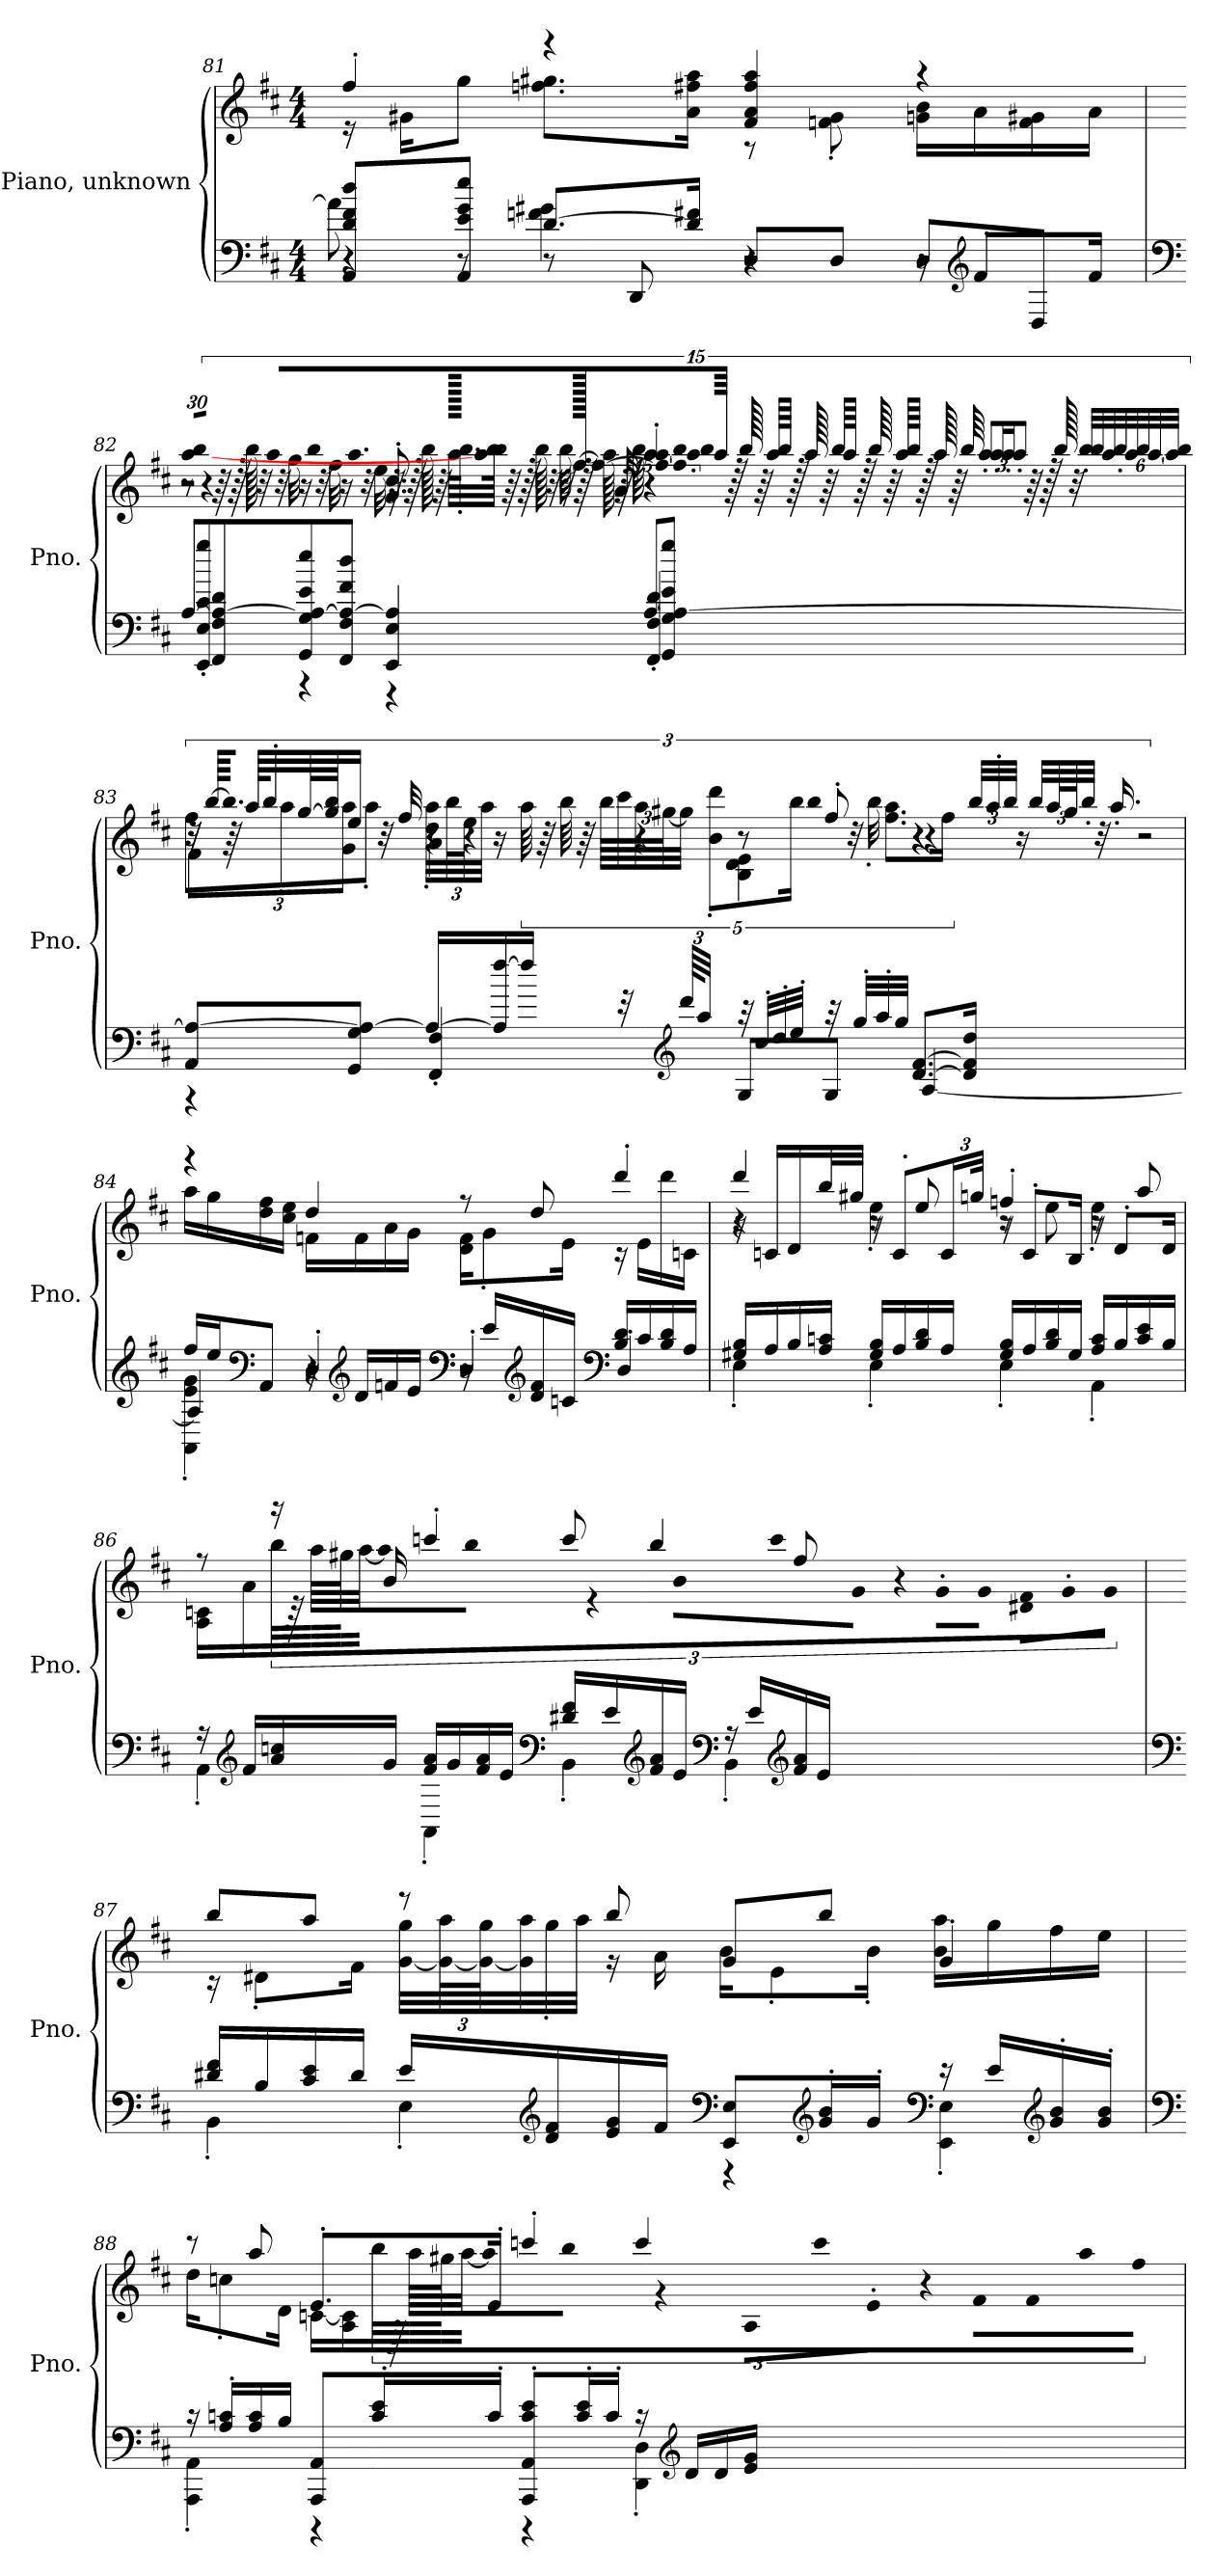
**kern	**kern
*part1	*part1
*staff2	*staff1
*I"Piano, unknown	*
*I'Pno.	*
*clefF4	*clefG2
*k[f#c#]	*k[f#c#]
*M4/4	*M4/4
=81	=81
*^	*^
*	*^	*	*
8AA/ 8d/ 8f#/ 8dd/L	8a\]	4r	4ff#'/	16r
.	.	.	.	16g#X\KL
8AA/ 8e/ 8g/ 8ee/J	8r	.	.	8gg\J
[8.d/L	4fn\ 4g#X\	8r	4r	8.ffn\ 8.gg#X\L
.	.	8DD/	.	.
16d/] 16f#X/Jk	.	.	.	16a\ 16ff#X\ 16aa\Jk
8D/L	2r	4r	4f#/ 4a/ 4ff#/ 4aa/	8r
8D/J	.	.	.	8fn\' 8g#\'
16r	.	8D/L	4r	16gn\ 16b\LL
*clefG2	*	*	*	*
8f#'/L	.	.	.	16a\
.	.	8D/J	.	16f\ 16g#X\
16f#/Jk	.	.	.	16a\JJ
*v	*v	*v	*	*
*	*v	*v
!!LO:PB:g=z
=82	=82
*clefF4	*
*^	*^
!	!	!LO:N:vis=64	!
*	*	*	*^
[8A/L	4EE/' 4E/' 4c#/' 4gg/'	960%17aa/LLLL	8r	2r
!	!	!LO:N:vis=64	!	!
.	.	960%17bb/JJJJ	.	.
.	.	1920ryy	.	.
!	!	!LO:N:vis=128	!	!
.	.	1920%17r	.	.
!	!	!LO:N:vis=64	!	!
.	.	960%17aa/LLLL	.	.
!	!	!LO:N:vis=64	!	!
.	.	960%17bb/	.	.
!	!	!LO:N:vis=64.	!	!
.	.	[640%17aa/	.	.
.	.	1920ryy	.	.
!	!	!LO:N:vis=64	!	!
.	.	960%17aa/] 960%17bb/JJ	.	.
8FF#/ 8F#/ 8A/_ 8d/	.	[960ff#/	64r	.
.	.	320%13ff#/_	.	.
.	.	.	128r	.
.	.	.	128bb\	.
.	.	.	32r	.
.	.	48ff#/_ 48aa/L	.	.
.	.	48ff#/] 48bb/	32r	.
.	.	48aa'/	.	.
.	.	.	32gg\	.
.	.	48bb/	.	.
8GG/ 8G/ 8A/_ 8e/ 8ee/	4r	64aa/JJJk	16r	.
.	.	128r	.	.
.	.	128bb/	.	.
.	.	64r	.	.
.	.	64aa/LLLL	.	.
.	.	64bb/JJJJ	32r	.
.	.	128r	.	.
.	.	128aa/	.	.
.	.	64r	32ff#\	.
.	.	64bb/LLLL	.	.
8FF#/ 8F#/ 8A/_ 8f#/ 8dd/J	.	64aa/JJJJ	16r	.
.	.	128r	.	.
.	.	128bb/	.	.
.	.	64r	.	.
.	.	64aa/LLLL	.	.
.	.	64bb/JJJJ	32r	.
.	.	128r	.	.
.	.	128aa/	.	.
.	.	64r	32ee\	.
.	.	64bb/	.	.
*	*	*Xbrackettup	*	*
4EE/ 4E/ 4A/]	4r	12aa'/L	64r	8.g/' 8.cc#/'
.	.	.	128r	.
.	.	.	128bb\	.
.	.	.	64r	.
.	.	.	64aa\KLLL	.
.	.	.	32.bb'\	.
.	.	24aa'/L	.	.
.	.	.	64bb\JJJk	.
.	.	24aa'/J	64r	.
.	.	.	128r	.
.	.	.	128bb\	.
.	.	.	32r	.
.	.	12aa'/J	.	.
.	.	.	64bb\	32r
.	.	.	128r	.
.	.	.	128aa\	.
.	.	.	64r	32a/
.	.	.	64bb\	.
[8A/L	4FF#/' 4F#/' 4d/'	64r	4r	4aa'/
.	.	128r	.	.
.	.	128bb/	.	.
.	.	32r	.	.
.	.	32bb'/LLL	.	.
.	.	32bb/	.	.
8GG/ 8G/ 8A/_ 8e/ 8gg/J	.	48aa/	.	.
.	.	48bb'/	.	.
.	.	48aa/	.	.
.	.	48bb/	.	.
.	.	[48aa/	.	.
.	.	48aa/] 48bb/JJJ	.	.
*	*	*	*v	*v
!!LO:LB:g=z
=83	=83	=83	=83
*	*	*brackettup	*Xbrackettup
*	*	*^	*^
8AA/ 8A/_L	4r	48r	12ff#\L	32r	8f#\L
.	.	[96bb/KKLL	.	.	.
.	.	16.bb/JJ]	.	64r	.
.	.	.	.	64aa/KLLL	.
.	.	.	.	32bb'/	.
.	.	.	12aa'\	.	.
.	.	.	.	[64gg/L	.
.	.	.	.	64gg/] 64bb/JJ	.
8GG/ 8G/ 8A/_J	.	64r	.	16ee/JJ	8g\' 8aa\'J
.	.	128r	.	.	.
.	.	128bb/	.	.	.
.	.	32r	.	.	.
.	.	.	12aa'\J	.	.
.	.	48bb/LLL	.	32r	.
.	.	48aa'/	.	.	.
.	.	.	.	32ff#/	.
.	.	48bb/JJJ	.	.	.
16A/LL_	4FF#/' 4F#/'	16r	48dd\' 48aa\'LLL	4r	4a'\
.	.	.	96bb\L	.	.
.	.	.	96ee\J	.	.
.	.	.	48aa\JJJ	.	.
16A/] [16ff#/	.	48bb/LLL	16r	.	.
.	.	96aa/L	.	.	.
.	.	96gg/J	.	.	.
.	.	48bb'/JJJ	.	.	.
*	*	*	*brackettup	*	*
16ff#/JJ]	.	32r	80aa\	.	.
.	.	.	80r	.	.
.	.	.	80bb\	.	.
.	.	16.aa'/	.	.	.
.	.	.	80r	.	.
.	.	.	80bb\LLLL	.	.
*	*	*	*Xbrackettup	*	*
32r	.	.	96ccc#\	.	.
.	.	.	96aa\	.	.
.	.	.	[96gg#X\J	.	.
*clefG2	*	*	*	*	*
*Xbrackettup	*	*	*	*	*
96ddd/KLLL	.	.	32gg#\JJJ]	.	.
48aa/JJJ	.	.	.	.	.
32r	8G/L	2r	8b\' 8ddd\'L	8r	4B\ 4d\ 4e\
32cc#'/LLL	.	.	.	.	.
32dd'/	.	.	.	.	.
32ee'/JJJ	.	.	.	.	.
32r	8G/J	.	16bb\Jk	8ff#'/	.
32gg'/LLL	.	.	.	.	.
32aa'/	.	.	32r	.	.
32gg/JJJ	.	.	32bb'\	.	.
[8.d/ [8.f#/L	[4A/	.	8.ff#\ 8.aa\L	4r	4r
16d/] 16f#/] 16dd/Jk	.	.	16ff#\Jk	.	.
*	*	*	*v	*v	*v
!!LO:LB:g=z
=84	=84	=84	=84
*	*^	*	*
16ff#/LL	4AA\' 4e\' 4g\'	4A/]	4r	16aa\LL
16ee/J	.	.	.	16gg\
*clefF4	*	*	*	*
8AA/J	.	.	.	16dd\ 16ff#\
.	.	.	.	16cc#\ 16ee\JJ
16r	4r	4D'/	4dd/	16fn\LL
*clefG2	*	*	*	*
16d/LL	.	.	.	16f\
16fn/	.	.	.	16a\
16e/JJ	.	.	.	16g\JJ
*clefF4	*	*	*	*
16r	2r	4D'/	8r	16d\ 16f\KL
16e/LL	.	.	.	8g'\
*clefG2	*	*	*	*
16d/ 16f/	.	.	8dd/	.
16cn/JJ	.	.	.	16e\Jk
*clefF4	*	*	*	*
16B/ 16d/LL	.	4D'/	4ddd'/	16r
16c/	.	.	.	16e\LL
16B/ 16d/	.	.	.	16ddd\
16A/JJ	.	.	.	16cn\JJ
*	*v	*v	*	*
!!LO:LB:g=z
=85	=85	=85	=85
*	*	*	*^
16G#X/ 16B/LL	4E'\	4ddd/	4r	16r
16A/	.	.	.	16cn/LL
16B/	.	.	.	16d/
16A/ 16cn/JJ	.	.	.	32bb/L
.	.	.	.	32gg#X/JJJ
16G#/ 16B/LL	4E'\	8r	4ee'\	16r
16A/	.	.	.	8c'/L
16B/ 16d/	.	8ee/	.	.
16A/JJ	.	.	.	24c/L
.	.	.	.	48ggn/JJk
16G#/ 16B/LL	4E'\	4ffn'/	8r	16r
16A/	.	.	.	8c'/L
16B/ 16d/	.	.	8ee\	.
16G#/JJ	.	.	.	16B/Jk
16A/ 16c/LL	4AA'\	8r	4ee'\	16r
16B/	.	.	.	8d'/L
16c/ 16e/	.	8aa/	.	.
16B/JJ	.	.	.	16d/Jk
*	*	*	*v	*v
!!LO:LB:g=z
=86	=86	=86	=86
16r	4AA'\	8r	16A\ 16cn\LL
*clefG2	*	*	*
16f#/LL	.	.	16a\
*	*	*	*brackettup
16a/ 16ccn/	.	16r	96bb\JJkk
.	.	.	96r
.	.	.	96aa\LLLL
*	*	*	*Xbrackettup
.	.	.	96gg#X\J
.	.	.	[48aa\
16g/JJ	.	16b/	32aa\]
.	.	.	32bb\JJJ
16f#/ 16a/LL	4AA'\	4cccn'/	16r
16g/	.	.	16b\LL
16f#/ 16a/	.	.	16ccc\
16e/JJ	.	.	16g\JJ
*clefF4	*	*	*
16d#X/ 16f#/LL	4BB'\	8ccc/	16r
16e/	.	.	8g'\L
*clefG2	*	*	*
16f#/ 16a/	.	4bb/	.
16e/JJ	.	.	16g\Jk
*clefF4	*	*	*
16r	4BB'\	.	16d#X\ 16f#\KL
16e/LL	.	.	8g'\
*clefG2	*	*	*
16f#/ 16a/	.	8ff#/	.
16e/JJ	.	.	16g\Jk
!!LO:LB:g=z	!!
=87	=87	=87	=87
*clefF4	*	*	*
16d#X/ 16f#/LL	4BB'\	8bb/L	16r
16B/	.	.	8d#X'\L
16c#/ 16e/	.	8aa/J	.
16d#/JJ	.	.	16f#\Jk
16e/LL	4E'\	8r	[48g\ 48gg\LLL
.	.	.	96g\_ 96aa\L
.	.	.	96g\_ 96gg\J
.	.	.	48g\] 48aa\
*clefG2	*	*	*
16d#/ 16f#/	.	.	32gg'\
.	.	.	32aa\JJJ
16e/ 16g/	.	8bb/	16r
16f#/JJ	.	.	16a\
*clefF4	*	*	*
8EE/ 8E/L	4r	8g/L	16b\KL
.	.	.	8e'\
*clefG2	*	*	*
16g/' 16b/'L	.	8bb/J	.
16g'/JJ	.	.	16b'\Jk
*clefF4	*	*	*
16r	4EE\' 4E\'	4g'/	16b\ 16aa\LL
16e/LL	.	.	16gg\
*clefG2	*	*	*
16g/' 16b/'	.	.	16ff#\
16g/' 16b/'JJ	.	.	16ee\JJ
!!LO:PB:g=z	!!
=88	=88	=88	=88
*clefF4	*	*	*
16r	4AAA\' 4AA\'	8r	16dd\KL
16A/' 16cn/'LL	.	.	8ccn'\
16A/ 16c/	.	8aa/	.
16B/JJ	.	.	16d\Jk
8AAA/ 8AA/L	4r	8.e'/L	[16cn\LL
.	.	.	16A\ 16c\]
*	*	*	*brackettup
16c/' 16e/'L	.	.	96bb\JJkk
.	.	.	96r
.	.	.	96aa\LLLL
*	*	*	*Xbrackettup
.	.	.	96gg#X\J
.	.	.	[48aa\
16c'/JJ	.	16e'/Jk	32aa\]
.	.	.	32bb\JJJ
8AAA/' 8AA/' 8c/' 8e/'L	4r	4cccn'/	16r
.	.	.	16A\LL
16c/' 16e/'L	.	.	16ccc\
16c'/JJ	.	.	16e'\JJ
16r	4DD\' 4D\'	4ccc/	16r
*clefG2	*	*	*
16d/LL	.	.	16f#\LL
16d/	.	.	16f#\
16e/ 16g/JJ	.	.	32aa\L
.	.	.	32ff#\JJJ
*v	*v	*	*
*	*v	*v
=	=
*-	*-
